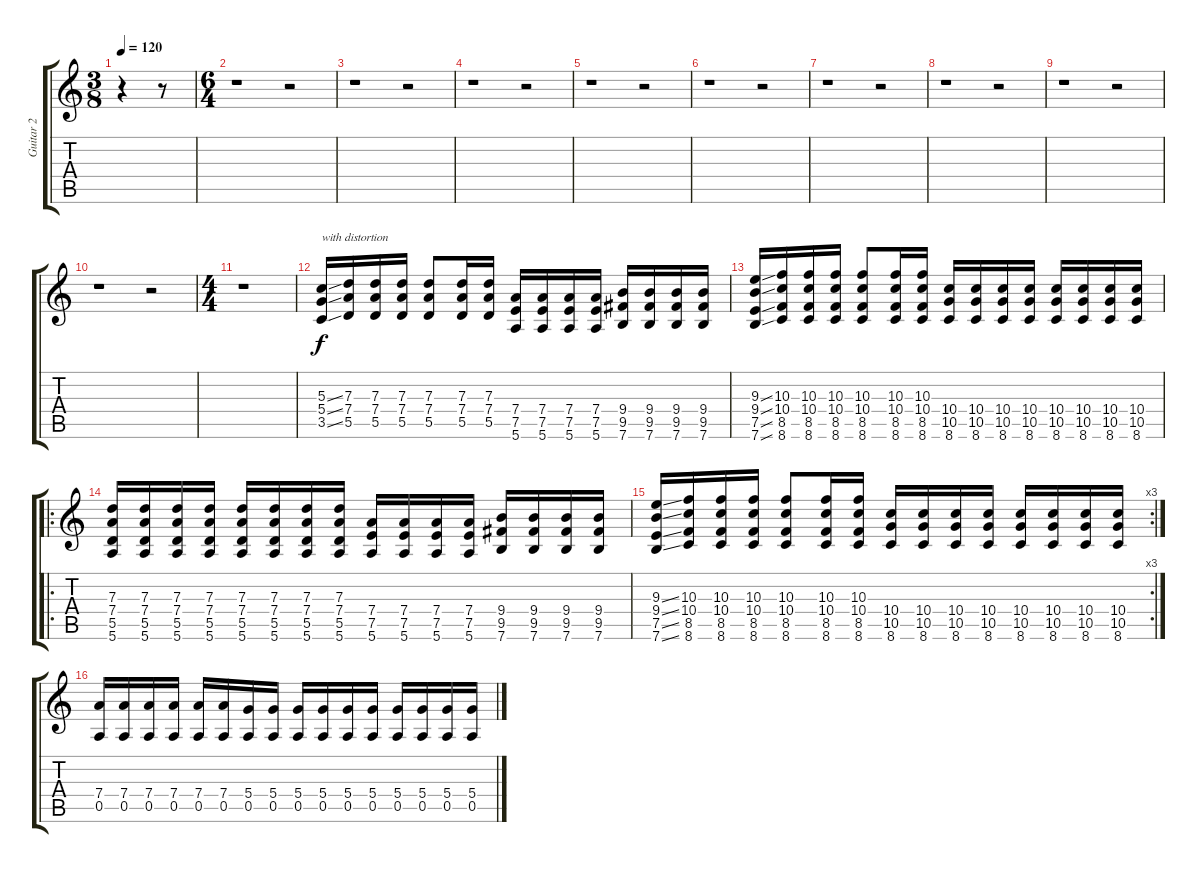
\track ("Guitar 2" "Guitar 2") {instrument overdrivenguitar}
\staff {score tabs}
\tuning (E4 B3 G3 D3 A2 E2) {hide}
\ts (3 8)
\tempo 120
\clef g2
\ks c
r.4{dy f instrument overdrivenguitar} r.8 |
\ts (6 4)
r.1 r.2 |
r.1 r.2 |
r.1 r.2 |
r.1 r.2 |
r.1 r.2 |
r.1 r.2 |
r.1 r.2 |
r.1 r.2 |
r.1 r.2 |
\ts (4 4)
r.1 |
(5.3{ss} 5.4{ss} 3.5{ss}).16{txt "with distortion"} (7.3 7.4 5.5).16 (7.3 7.4 5.5).16 (7.3 7.4 5.5).16 (7.3 7.4 5.5).8 (7.3 7.4 5.5).16 (7.3 7.4 5.5).16 (7.4 7.5 5.6).16 (7.4 7.5 5.6).16 (7.4 7.5 5.6).16 (7.4 7.5 5.6).16 (9.4 9.5 7.6).16 (9.4 9.5 7.6).16 (9.4 9.5 7.6).16 (9.4 9.5 7.6).16 |
(9.3{ss} 9.4{ss} 7.5{ss} 7.6{ss}).16 (10.3 10.4 8.5 8.6).16 (10.3 10.4 8.5 8.6).16 (10.3 10.4 8.5 8.6).16 (10.3 10.4 8.5 8.6).8 (10.3 10.4 8.5 8.6).16 (10.3 10.4 8.5 8.6).16 (10.4 10.5 8.6).16 (10.4 10.5 8.6).16 (10.4 10.5 8.6).16 (10.4 10.5 8.6).16 (10.4 10.5 8.6).16 (10.4 10.5 8.6).16 (10.4 10.5 8.6).16 (10.4 10.5 8.6).16 |
\ro
(7.3 7.4 5.5 5.6).16 (7.3 7.4 5.5 5.6).16 (7.3 7.4 5.5 5.6).16 (7.3 7.4 5.5 5.6).16 (7.3 7.4 5.5 5.6).16 (7.3 7.4 5.5 5.6).16 (7.3 7.4 5.5 5.6).16 (7.3 7.4 5.5 5.6).16 (7.4 7.5 5.6).16 (7.4 7.5 5.6).16 (7.4 7.5 5.6).16 (7.4 7.5 5.6).16 (9.4 9.5 7.6).16 (9.4 9.5 7.6).16 (9.4 9.5 7.6).16 (9.4 9.5 7.6).16 |
\rc 3
(9.3{ss} 9.4{ss} 7.5{ss} 7.6{ss}).16 (10.3 10.4 8.5 8.6).16 (10.3 10.4 8.5 8.6).16 (10.3 10.4 8.5 8.6).16 (10.3 10.4 8.5 8.6).8 (10.3 10.4 8.5 8.6).16 (10.3 10.4 8.5 8.6).16 (10.4 10.5 8.6).16 (10.4 10.5 8.6).16 (10.4 10.5 8.6).16 (10.4 10.5 8.6).16 (10.4 10.5 8.6).16 (10.4 10.5 8.6).16 (10.4 10.5 8.6).16 (10.4 10.5 8.6).16 |
(7.4 0.5).16 (7.4 0.5).16 (7.4 0.5).16 (7.4 0.5).16 (7.4 0.5).16 (7.4 0.5).16 (5.4 0.5).16 (5.4 0.5).16 (5.4 0.5).16 (5.4 0.5).16 (5.4 0.5).16 (5.4 0.5).16 (5.4 0.5).16 (5.4 0.5).16 (5.4 0.5).16 (5.4 0.5).16
